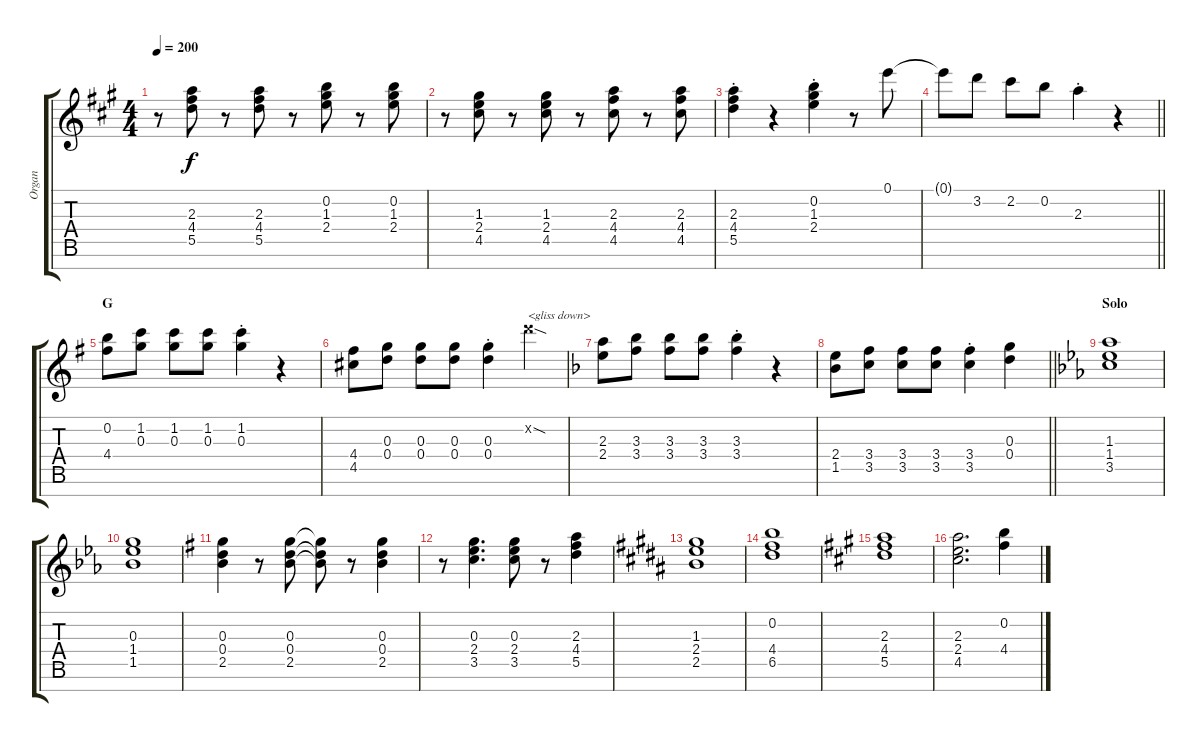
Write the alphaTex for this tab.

\track ("Organ" "Organ") {instrument rockorgan}
\staff {score tabs}
\tuning (E6 B5 G5 D5 A4 E4 B3) {hide}
\ts (4 4)
\tempo 200
\clef g2
\ks a
r.8{dy f} (2.3 4.4 5.5).8 r.8 (2.3 4.4 5.5).8 r.8 (0.2 1.3 2.4).8 r.8 (0.2 1.3 2.4).8 |
r.8 (1.3 2.4 4.5).8 r.8 (1.3 2.4 4.5).8 r.8 (2.3 4.4 4.5).8 r.8 (2.3 4.4 4.5).8 |
(2.3{st} 4.4{st} 5.5{st}).4 r.4 (0.2{st} 1.3{st} 2.4{st}).4 r.8 0.1.8 |
\barLineRight lightlight
0.1{t}.8 3.2.8 2.2.8 0.2.8 2.3{st}.4 r.4 |
\section ("" "G")
\ks g
(0.2 4.4).8 (1.2 0.3).8 (1.2 0.3).8 (1.2 0.3).8 (1.2{st} 0.3{st}).4 r.4 |
(4.4 4.5).8 (0.3 0.4).8 (0.3 0.4).8 (0.3 0.4).8 (0.3{st} 0.4{st}).4 3.2{sod x}.4{txt "<gliss down>"} |
\ks f
(2.3 2.4).8 (3.3 3.4).8 (3.3 3.4).8 (3.3 3.4).8 (3.3{st} 3.4{st}).4 r.4 |
\barLineRight lightlight
(2.4 1.5).8 (3.4 3.5).8 (3.4 3.5).8 (3.4 3.5).8 (3.4{st} 3.5{st}).4 (0.3 0.4).4 |
\section ("" "Solo")
\ks eb
(1.3 1.4 3.5).1 |
(0.3 1.4 1.5).1 |
\ks g
(0.3 0.4 2.5).4 r.8 (0.3 0.4 2.5).8 (0.3{t} 0.4{t} 2.5{t}).8 r.8 (0.3 0.4 2.5).4 |
r.8 (0.3 2.4 3.5).4{d} (0.3 2.4 3.5).8 r.8 (2.3 4.4 5.5).4 |
\ks b
(1.3 2.4 2.5).1 |
(0.2 4.4 6.5).1 |
\ks a
(2.3 4.4 5.5).1 |
(2.3 2.4 4.5).2{d} (0.2 4.4).4
